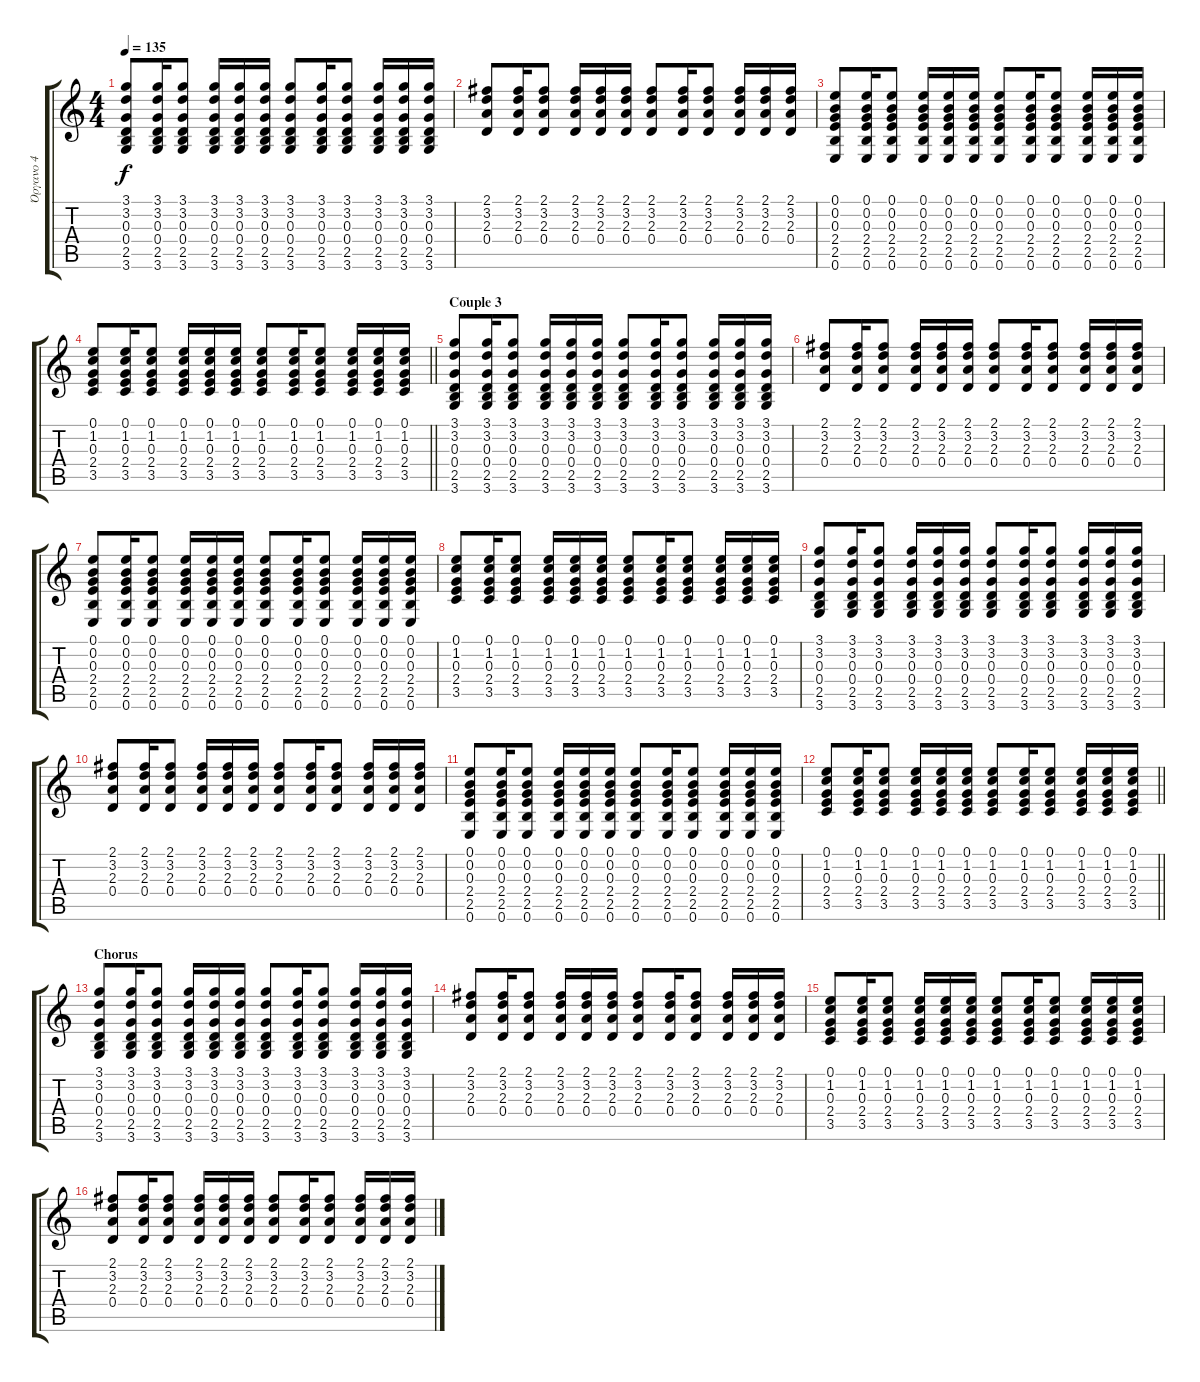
\track ("Όργανο 4" "Όργανο 4") {instrument acousticguitarsteel}
\staff {score tabs}
\tuning (E4 B3 G3 D3 A2 E2) {hide}
\ts (4 4)
\tempo 135
\clef g2
\ks c
(3.1 3.2 0.3 0.4 2.5 3.6).8{dy f} (3.1 3.2 0.3 0.4 2.5 3.6).16 (3.1 3.2 0.3 0.4 2.5 3.6).8 (3.1 3.2 0.3 0.4 2.5 3.6).16 (3.1 3.2 0.3 0.4 2.5 3.6).16 (3.1 3.2 0.3 0.4 2.5 3.6).16 (3.1 3.2 0.3 0.4 2.5 3.6).8 (3.1 3.2 0.3 0.4 2.5 3.6).16 (3.1 3.2 0.3 0.4 2.5 3.6).8 (3.1 3.2 0.3 0.4 2.5 3.6).16 (3.1 3.2 0.3 0.4 2.5 3.6).16 (3.1 3.2 0.3 0.4 2.5 3.6).16 |
(2.1 3.2 2.3 0.4).8 (2.1 3.2 2.3 0.4).16 (2.1 3.2 2.3 0.4).8 (2.1 3.2 2.3 0.4).16 (2.1 3.2 2.3 0.4).16 (2.1 3.2 2.3 0.4).16 (2.1 3.2 2.3 0.4).8 (2.1 3.2 2.3 0.4).16 (2.1 3.2 2.3 0.4).8 (2.1 3.2 2.3 0.4).16 (2.1 3.2 2.3 0.4).16 (2.1 3.2 2.3 0.4).16 |
(0.1 0.2 0.3 2.4 2.5 0.6).8 (0.1 0.2 0.3 2.4 2.5 0.6).16 (0.1 0.2 0.3 2.4 2.5 0.6).8 (0.1 0.2 0.3 2.4 2.5 0.6).16 (0.1 0.2 0.3 2.4 2.5 0.6).16 (0.1 0.2 0.3 2.4 2.5 0.6).16 (0.1 0.2 0.3 2.4 2.5 0.6).8 (0.1 0.2 0.3 2.4 2.5 0.6).16 (0.1 0.2 0.3 2.4 2.5 0.6).8 (0.1 0.2 0.3 2.4 2.5 0.6).16 (0.1 0.2 0.3 2.4 2.5 0.6).16 (0.1 0.2 0.3 2.4 2.5 0.6).16 |
\barLineRight lightlight
(0.1 1.2 0.3 2.4 3.5).8 (0.1 1.2 0.3 2.4 3.5).16 (0.1 1.2 0.3 2.4 3.5).8 (0.1 1.2 0.3 2.4 3.5).16 (0.1 1.2 0.3 2.4 3.5).16 (0.1 1.2 0.3 2.4 3.5).16 (0.1 1.2 0.3 2.4 3.5).8 (0.1 1.2 0.3 2.4 3.5).16 (0.1 1.2 0.3 2.4 3.5).8 (0.1 1.2 0.3 2.4 3.5).16 (0.1 1.2 0.3 2.4 3.5).16 (0.1 1.2 0.3 2.4 3.5).16 |
\section ("" "Couple 3")
(3.1 3.2 0.3 0.4 2.5 3.6).8 (3.1 3.2 0.3 0.4 2.5 3.6).16 (3.1 3.2 0.3 0.4 2.5 3.6).8 (3.1 3.2 0.3 0.4 2.5 3.6).16 (3.1 3.2 0.3 0.4 2.5 3.6).16 (3.1 3.2 0.3 0.4 2.5 3.6).16 (3.1 3.2 0.3 0.4 2.5 3.6).8 (3.1 3.2 0.3 0.4 2.5 3.6).16 (3.1 3.2 0.3 0.4 2.5 3.6).8 (3.1 3.2 0.3 0.4 2.5 3.6).16 (3.1 3.2 0.3 0.4 2.5 3.6).16 (3.1 3.2 0.3 0.4 2.5 3.6).16 |
(2.1 3.2 2.3 0.4).8 (2.1 3.2 2.3 0.4).16 (2.1 3.2 2.3 0.4).8 (2.1 3.2 2.3 0.4).16 (2.1 3.2 2.3 0.4).16 (2.1 3.2 2.3 0.4).16 (2.1 3.2 2.3 0.4).8 (2.1 3.2 2.3 0.4).16 (2.1 3.2 2.3 0.4).8 (2.1 3.2 2.3 0.4).16 (2.1 3.2 2.3 0.4).16 (2.1 3.2 2.3 0.4).16 |
(0.1 0.2 0.3 2.4 2.5 0.6).8 (0.1 0.2 0.3 2.4 2.5 0.6).16 (0.1 0.2 0.3 2.4 2.5 0.6).8 (0.1 0.2 0.3 2.4 2.5 0.6).16 (0.1 0.2 0.3 2.4 2.5 0.6).16 (0.1 0.2 0.3 2.4 2.5 0.6).16 (0.1 0.2 0.3 2.4 2.5 0.6).8 (0.1 0.2 0.3 2.4 2.5 0.6).16 (0.1 0.2 0.3 2.4 2.5 0.6).8 (0.1 0.2 0.3 2.4 2.5 0.6).16 (0.1 0.2 0.3 2.4 2.5 0.6).16 (0.1 0.2 0.3 2.4 2.5 0.6).16 |
(0.1 1.2 0.3 2.4 3.5).8 (0.1 1.2 0.3 2.4 3.5).16 (0.1 1.2 0.3 2.4 3.5).8 (0.1 1.2 0.3 2.4 3.5).16 (0.1 1.2 0.3 2.4 3.5).16 (0.1 1.2 0.3 2.4 3.5).16 (0.1 1.2 0.3 2.4 3.5).8 (0.1 1.2 0.3 2.4 3.5).16 (0.1 1.2 0.3 2.4 3.5).8 (0.1 1.2 0.3 2.4 3.5).16 (0.1 1.2 0.3 2.4 3.5).16 (0.1 1.2 0.3 2.4 3.5).16 |
(3.1 3.2 0.3 0.4 2.5 3.6).8 (3.1 3.2 0.3 0.4 2.5 3.6).16 (3.1 3.2 0.3 0.4 2.5 3.6).8 (3.1 3.2 0.3 0.4 2.5 3.6).16 (3.1 3.2 0.3 0.4 2.5 3.6).16 (3.1 3.2 0.3 0.4 2.5 3.6).16 (3.1 3.2 0.3 0.4 2.5 3.6).8 (3.1 3.2 0.3 0.4 2.5 3.6).16 (3.1 3.2 0.3 0.4 2.5 3.6).8 (3.1 3.2 0.3 0.4 2.5 3.6).16 (3.1 3.2 0.3 0.4 2.5 3.6).16 (3.1 3.2 0.3 0.4 2.5 3.6).16 |
(2.1 3.2 2.3 0.4).8 (2.1 3.2 2.3 0.4).16 (2.1 3.2 2.3 0.4).8 (2.1 3.2 2.3 0.4).16 (2.1 3.2 2.3 0.4).16 (2.1 3.2 2.3 0.4).16 (2.1 3.2 2.3 0.4).8 (2.1 3.2 2.3 0.4).16 (2.1 3.2 2.3 0.4).8 (2.1 3.2 2.3 0.4).16 (2.1 3.2 2.3 0.4).16 (2.1 3.2 2.3 0.4).16 |
(0.1 0.2 0.3 2.4 2.5 0.6).8 (0.1 0.2 0.3 2.4 2.5 0.6).16 (0.1 0.2 0.3 2.4 2.5 0.6).8 (0.1 0.2 0.3 2.4 2.5 0.6).16 (0.1 0.2 0.3 2.4 2.5 0.6).16 (0.1 0.2 0.3 2.4 2.5 0.6).16 (0.1 0.2 0.3 2.4 2.5 0.6).8 (0.1 0.2 0.3 2.4 2.5 0.6).16 (0.1 0.2 0.3 2.4 2.5 0.6).8 (0.1 0.2 0.3 2.4 2.5 0.6).16 (0.1 0.2 0.3 2.4 2.5 0.6).16 (0.1 0.2 0.3 2.4 2.5 0.6).16 |
\barLineRight lightlight
(0.1 1.2 0.3 2.4 3.5).8 (0.1 1.2 0.3 2.4 3.5).16 (0.1 1.2 0.3 2.4 3.5).8 (0.1 1.2 0.3 2.4 3.5).16 (0.1 1.2 0.3 2.4 3.5).16 (0.1 1.2 0.3 2.4 3.5).16 (0.1 1.2 0.3 2.4 3.5).8 (0.1 1.2 0.3 2.4 3.5).16 (0.1 1.2 0.3 2.4 3.5).8 (0.1 1.2 0.3 2.4 3.5).16 (0.1 1.2 0.3 2.4 3.5).16 (0.1 1.2 0.3 2.4 3.5).16 |
\section ("" "Chorus")
(3.1 3.2 0.3 0.4 2.5 3.6).8 (3.1 3.2 0.3 0.4 2.5 3.6).16 (3.1 3.2 0.3 0.4 2.5 3.6).8 (3.1 3.2 0.3 0.4 2.5 3.6).16 (3.1 3.2 0.3 0.4 2.5 3.6).16 (3.1 3.2 0.3 0.4 2.5 3.6).16 (3.1 3.2 0.3 0.4 2.5 3.6).8 (3.1 3.2 0.3 0.4 2.5 3.6).16 (3.1 3.2 0.3 0.4 2.5 3.6).8 (3.1 3.2 0.3 0.4 2.5 3.6).16 (3.1 3.2 0.3 0.4 2.5 3.6).16 (3.1 3.2 0.3 0.4 2.5 3.6).16 |
(2.1 3.2 2.3 0.4).8 (2.1 3.2 2.3 0.4).16 (2.1 3.2 2.3 0.4).8 (2.1 3.2 2.3 0.4).16 (2.1 3.2 2.3 0.4).16 (2.1 3.2 2.3 0.4).16 (2.1 3.2 2.3 0.4).8 (2.1 3.2 2.3 0.4).16 (2.1 3.2 2.3 0.4).8 (2.1 3.2 2.3 0.4).16 (2.1 3.2 2.3 0.4).16 (2.1 3.2 2.3 0.4).16 |
(0.1 1.2 0.3 2.4 3.5).8 (0.1 1.2 0.3 2.4 3.5).16 (0.1 1.2 0.3 2.4 3.5).8 (0.1 1.2 0.3 2.4 3.5).16 (0.1 1.2 0.3 2.4 3.5).16 (0.1 1.2 0.3 2.4 3.5).16 (0.1 1.2 0.3 2.4 3.5).8 (0.1 1.2 0.3 2.4 3.5).16 (0.1 1.2 0.3 2.4 3.5).8 (0.1 1.2 0.3 2.4 3.5).16 (0.1 1.2 0.3 2.4 3.5).16 (0.1 1.2 0.3 2.4 3.5).16 |
(2.1 3.2 2.3 0.4).8 (2.1 3.2 2.3 0.4).16 (2.1 3.2 2.3 0.4).8 (2.1 3.2 2.3 0.4).16 (2.1 3.2 2.3 0.4).16 (2.1 3.2 2.3 0.4).16 (2.1 3.2 2.3 0.4).8 (2.1 3.2 2.3 0.4).16 (2.1 3.2 2.3 0.4).8 (2.1 3.2 2.3 0.4).16 (2.1 3.2 2.3 0.4).16 (2.1 3.2 2.3 0.4).16
